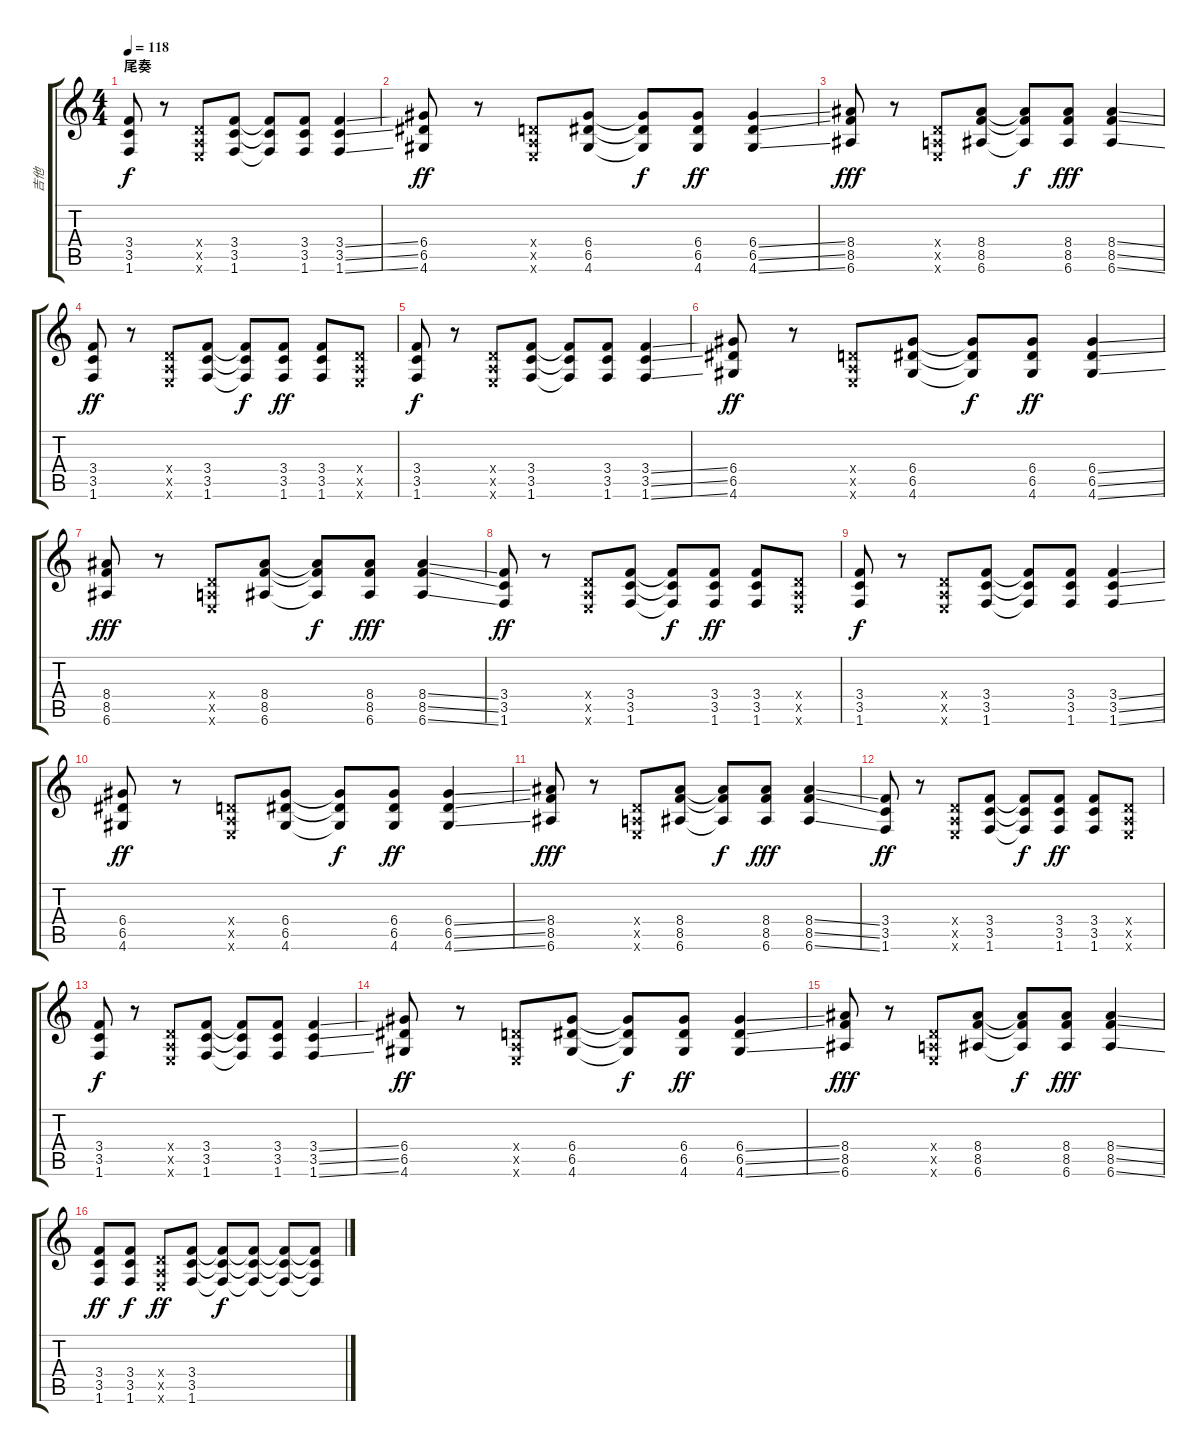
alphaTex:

\track ("吉他" "吉他") {instrument distortionguitar}
\staff {score tabs}
\tuning (E4 B3 G3 D3 A2 E2) {hide}
\ts (4 4)
\section ("" "尾奏")
\tempo 118
\clef g2
\ks c
(3.4 3.5 1.6).8{dy f} r.8 (0.4{x} 0.5{x} 0.6{x}).8 (3.4 3.5 1.6).8 (3.4{t} 3.5{t} 1.6{t}).8 (3.4 3.5 1.6).8 (3.4{ss} 3.5{ss} 1.6{ss}).4 |
(6.4 6.5 4.6).8{dy ff} r.8 (0.4{x} 0.5{x} 0.6{x}).8 (6.4 6.5 4.6).8 (6.4{t} 6.5{t} 4.6{t}).8{dy f} (6.4 6.5 4.6).8{dy ff} (6.4{ss} 6.5{ss} 4.6{ss}).4 |
(8.4 8.5 6.6).8{dy fff} r.8 (0.4{x} 0.5{x} 0.6{x}).8 (8.4 8.5 6.6).8 (8.4{t} 8.5{t} 6.6{t}).8{dy f} (8.4 8.5 6.6).8{dy fff} (8.4{ss} 8.5{ss} 6.6{ss}).4 |
(3.4 3.5 1.6).8{dy ff} r.8 (0.4{x} 0.5{x} 0.6{x}).8 (3.4 3.5 1.6).8 (3.4{t} 3.5{t} 1.6{t}).8{dy f} (3.4 3.5 1.6).8{dy ff} (3.4 3.5 1.6).8 (0.4{x} 0.5{x} 0.6{x}).8 |
(3.4 3.5 1.6).8{dy f} r.8 (0.4{x} 0.5{x} 0.6{x}).8 (3.4 3.5 1.6).8 (3.4{t} 3.5{t} 1.6{t}).8 (3.4 3.5 1.6).8 (3.4{ss} 3.5{ss} 1.6{ss}).4 |
(6.4 6.5 4.6).8{dy ff} r.8 (0.4{x} 0.5{x} 0.6{x}).8 (6.4 6.5 4.6).8 (6.4{t} 6.5{t} 4.6{t}).8{dy f} (6.4 6.5 4.6).8{dy ff} (6.4{ss} 6.5{ss} 4.6{ss}).4 |
(8.4 8.5 6.6).8{dy fff} r.8 (0.4{x} 0.5{x} 0.6{x}).8 (8.4 8.5 6.6).8 (8.4{t} 8.5{t} 6.6{t}).8{dy f} (8.4 8.5 6.6).8{dy fff} (8.4{ss} 8.5{ss} 6.6{ss}).4 |
(3.4 3.5 1.6).8{dy ff} r.8 (0.4{x} 0.5{x} 0.6{x}).8 (3.4 3.5 1.6).8 (3.4{t} 3.5{t} 1.6{t}).8{dy f} (3.4 3.5 1.6).8{dy ff} (3.4 3.5 1.6).8 (0.4{x} 0.5{x} 0.6{x}).8 |
(3.4 3.5 1.6).8{dy f} r.8 (0.4{x} 0.5{x} 0.6{x}).8 (3.4 3.5 1.6).8 (3.4{t} 3.5{t} 1.6{t}).8 (3.4 3.5 1.6).8 (3.4{ss} 3.5{ss} 1.6{ss}).4 |
(6.4 6.5 4.6).8{dy ff} r.8 (0.4{x} 0.5{x} 0.6{x}).8 (6.4 6.5 4.6).8 (6.4{t} 6.5{t} 4.6{t}).8{dy f} (6.4 6.5 4.6).8{dy ff} (6.4{ss} 6.5{ss} 4.6{ss}).4 |
(8.4 8.5 6.6).8{dy fff} r.8 (0.4{x} 0.5{x} 0.6{x}).8 (8.4 8.5 6.6).8 (8.4{t} 8.5{t} 6.6{t}).8{dy f} (8.4 8.5 6.6).8{dy fff} (8.4{ss} 8.5{ss} 6.6{ss}).4 |
(3.4 3.5 1.6).8{dy ff} r.8 (0.4{x} 0.5{x} 0.6{x}).8 (3.4 3.5 1.6).8 (3.4{t} 3.5{t} 1.6{t}).8{dy f} (3.4 3.5 1.6).8{dy ff} (3.4 3.5 1.6).8 (0.4{x} 0.5{x} 0.6{x}).8 |
(3.4 3.5 1.6).8{dy f} r.8 (0.4{x} 0.5{x} 0.6{x}).8 (3.4 3.5 1.6).8 (3.4{t} 3.5{t} 1.6{t}).8 (3.4 3.5 1.6).8 (3.4{ss} 3.5{ss} 1.6{ss}).4 |
(6.4 6.5 4.6).8{dy ff} r.8 (0.4{x} 0.5{x} 0.6{x}).8 (6.4 6.5 4.6).8 (6.4{t} 6.5{t} 4.6{t}).8{dy f} (6.4 6.5 4.6).8{dy ff} (6.4{ss} 6.5{ss} 4.6{ss}).4 |
(8.4 8.5 6.6).8{dy fff} r.8 (0.4{x} 0.5{x} 0.6{x}).8 (8.4 8.5 6.6).8 (8.4{t} 8.5{t} 6.6{t}).8{dy f} (8.4 8.5 6.6).8{dy fff} (8.4{ss} 8.5{ss} 6.6{ss}).4 |
(3.4 3.5 1.6).8{dy ff} (3.4 3.5 1.6).8{dy f} (0.4{x} 0.5{x} 0.6{x}).8{dy ff} (3.4 3.5 1.6).8 (3.4{t} 3.5{t} 1.6{t}).8{dy f} (3.4{t} 3.5{t} 1.6{t}).8 (3.4{t} 3.5{t} 1.6{t}).8 (3.4{t} 3.5{t} 1.6{t}).8
